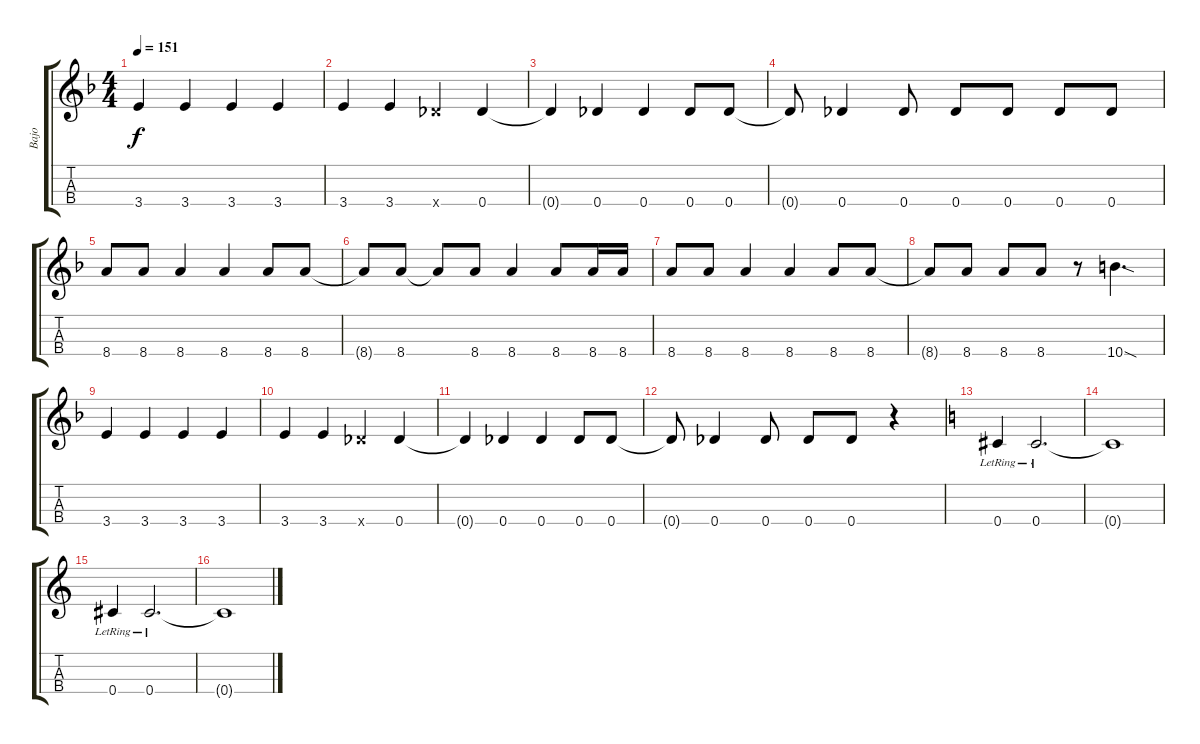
\track ("Bajo" "Bajo") {instrument electricbasspick}
\staff {score tabs}
\tuning (Bb4 Eb4 Ab3 Db3) {hide}
\ts (4 4)
\tempo 151
\clef g2
\ks f
3.4.4{dy f} 3.4.4 3.4.4 3.4.4 |
3.4.4 3.4.4 0.4{x}.4 0.4.4 |
0.4{t}.4 0.4.4 0.4.4 0.4.8 0.4.8 |
0.4{t}.8 0.4.4 0.4.8 0.4.8 0.4.8 0.4.8 0.4.8 |
8.4.8 8.4.8 8.4.4 8.4.4 8.4.8 8.4.8 |
8.4{t}.8 8.4.8 8.4{t}.8 8.4.8 8.4.4 8.4.8 8.4.16 8.4.16 |
8.4.8 8.4.8 8.4.4 8.4.4 8.4.8 8.4.8 |
8.4{t}.8 8.4.8 8.4.8 8.4.8 r.8 10.4{sod}.4{d} |
3.4.4 3.4.4 3.4.4 3.4.4 |
3.4.4 3.4.4 0.4{x}.4 0.4.4 |
0.4{t}.4 0.4.4 0.4.4 0.4.8 0.4.8 |
0.4{t}.8 0.4.4 0.4.8 0.4.8 0.4.8 r.4 |
\ks c
0.4{lr}.4 0.4{lr}.2{d} |
0.4{t}.1 |
0.4{lr}.4 0.4{lr}.2{d} |
0.4{t}.1
